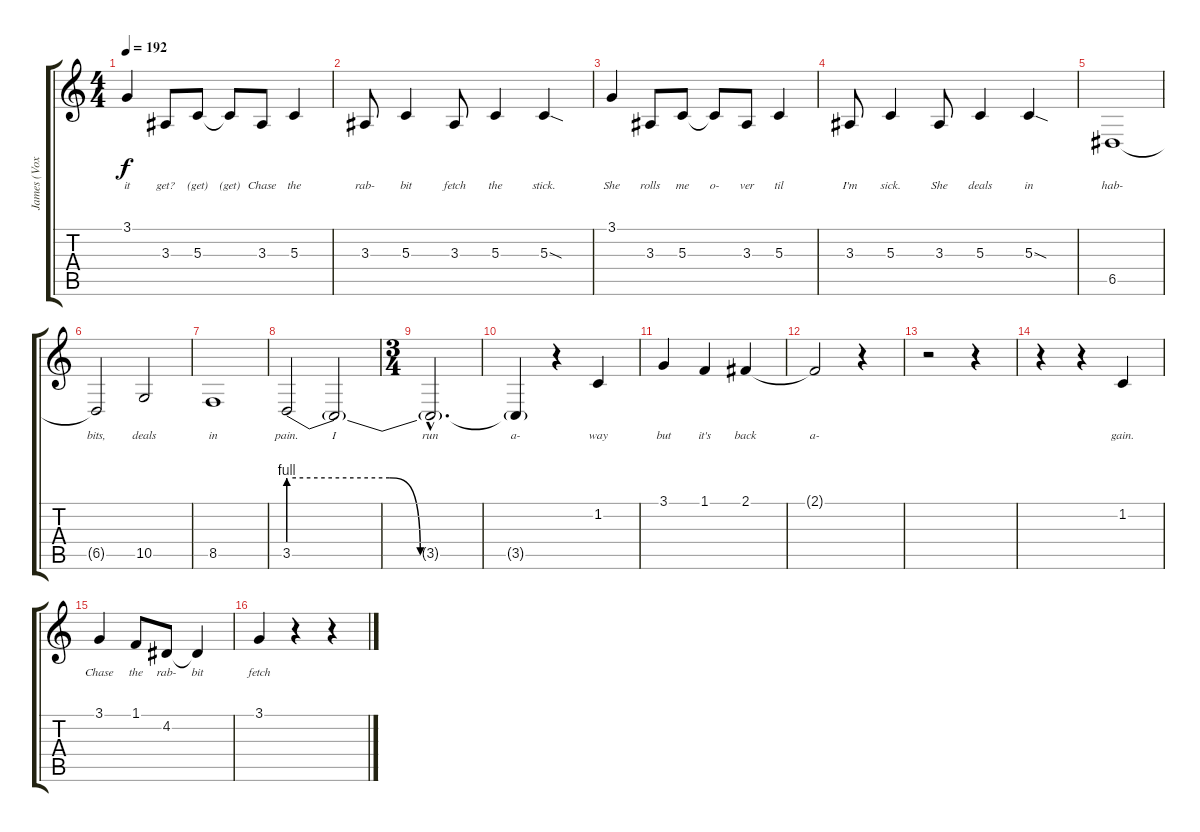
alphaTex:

\track ("James (Vox)" "James (Vox") {instrument lead2sawtooth}
\staff {score tabs}
\tuning (E4 B3 G3 D3 A2 E2) {hide}
\ts (4 4)
\tempo 192
\clef g2
\ks c
3.1.4{lyrics (0 "it") lyrics (1 "") lyrics (2 "") lyrics (3 "") lyrics (4 "") dy f} 3.3.8{lyrics (0 "get?") lyrics (1 "") lyrics (2 "") lyrics (3 "") lyrics (4 "")} 5.3.8{lyrics (0 "(get)") lyrics (1 "") lyrics (2 "") lyrics (3 "") lyrics (4 "")} 5.3{t}.8{lyrics (0 "(get)") lyrics (1 "") lyrics (2 "") lyrics (3 "") lyrics (4 "")} 3.3.8{lyrics (0 "Chase") lyrics (1 "") lyrics (2 "") lyrics (3 "") lyrics (4 "")} 5.3.4{lyrics (0 "the") lyrics (1 "") lyrics (2 "") lyrics (3 "") lyrics (4 "")} |
3.3.8{lyrics (0 "rab-") lyrics (1 "") lyrics (2 "") lyrics (3 "") lyrics (4 "")} 5.3.4{lyrics (0 "bit") lyrics (1 "") lyrics (2 "") lyrics (3 "") lyrics (4 "")} 3.3.8{lyrics (0 "fetch") lyrics (1 "") lyrics (2 "") lyrics (3 "") lyrics (4 "")} 5.3.4{lyrics (0 "the") lyrics (1 "") lyrics (2 "") lyrics (3 "") lyrics (4 "")} 5.3{sod}.4{lyrics (0 "stick.") lyrics (1 "") lyrics (2 "") lyrics (3 "") lyrics (4 "")} |
3.1.4{lyrics (0 "She") lyrics (1 "") lyrics (2 "") lyrics (3 "") lyrics (4 "")} 3.3.8{lyrics (0 "rolls") lyrics (1 "") lyrics (2 "") lyrics (3 "") lyrics (4 "")} 5.3.8{lyrics (0 "me") lyrics (1 "") lyrics (2 "") lyrics (3 "") lyrics (4 "")} 5.3{t}.8{lyrics (0 "o-") lyrics (1 "") lyrics (2 "") lyrics (3 "") lyrics (4 "")} 3.3.8{lyrics (0 "ver") lyrics (1 "") lyrics (2 "") lyrics (3 "") lyrics (4 "")} 5.3.4{lyrics (0 "til") lyrics (1 "") lyrics (2 "") lyrics (3 "") lyrics (4 "")} |
3.3.8{lyrics (0 "I'm") lyrics (1 "") lyrics (2 "") lyrics (3 "") lyrics (4 "")} 5.3.4{lyrics (0 "sick.") lyrics (1 "") lyrics (2 "") lyrics (3 "") lyrics (4 "")} 3.3.8{lyrics (0 "She") lyrics (1 "") lyrics (2 "") lyrics (3 "") lyrics (4 "")} 5.3.4{lyrics (0 "deals") lyrics (1 "") lyrics (2 "") lyrics (3 "") lyrics (4 "")} 5.3{sod}.4{lyrics (0 "in") lyrics (1 "") lyrics (2 "") lyrics (3 "") lyrics (4 "")} |
6.5.1{lyrics (0 "hab-") lyrics (1 "") lyrics (2 "") lyrics (3 "") lyrics (4 "")} |
6.5{t}.2{lyrics (0 "bits,") lyrics (1 "") lyrics (2 "") lyrics (3 "") lyrics (4 "")} 10.5.2{lyrics (0 "deals") lyrics (1 "") lyrics (2 "") lyrics (3 "") lyrics (4 "")} |
8.5.1{lyrics (0 "in") lyrics (1 "") lyrics (2 "") lyrics (3 "") lyrics (4 "")} |
3.5{be (custom 0 4 23 4 30 0 40 0 60 0)}.2{lyrics (0 "pain.") lyrics (1 "") lyrics (2 "") lyrics (3 "") lyrics (4 "")} 3.5{t}.2{lyrics (0 "I") lyrics (1 "") lyrics (2 "") lyrics (3 "") lyrics (4 "")} |
\ts (3 4)
3.5{hac t}.2{d lyrics (0 "run") lyrics (1 "") lyrics (2 "") lyrics (3 "") lyrics (4 "")} |
3.5{t}.4{lyrics (0 "a-") lyrics (1 "") lyrics (2 "") lyrics (3 "") lyrics (4 "")} r.4 1.2.4{lyrics (0 "way") lyrics (1 "") lyrics (2 "") lyrics (3 "") lyrics (4 "")} |
3.1.4{lyrics (0 "but") lyrics (1 "") lyrics (2 "") lyrics (3 "") lyrics (4 "")} 1.1.4{lyrics (0 "it's") lyrics (1 "") lyrics (2 "") lyrics (3 "") lyrics (4 "")} 2.1.4{lyrics (0 "back") lyrics (1 "") lyrics (2 "") lyrics (3 "") lyrics (4 "")} |
2.1{t}.2{lyrics (0 "a-") lyrics (1 "") lyrics (2 "") lyrics (3 "") lyrics (4 "")} r.4 |
r.2 r.4 |
r.4 r.4 1.2.4{lyrics (0 "gain.") lyrics (1 "") lyrics (2 "") lyrics (3 "") lyrics (4 "")} |
3.1.4{lyrics (0 "Chase") lyrics (1 "") lyrics (2 "") lyrics (3 "") lyrics (4 "")} 1.1.8{lyrics (0 "the") lyrics (1 "") lyrics (2 "") lyrics (3 "") lyrics (4 "")} 4.2.8{lyrics (0 "rab-") lyrics (1 "") lyrics (2 "") lyrics (3 "") lyrics (4 "")} 4.2{t}.4{lyrics (0 "bit") lyrics (1 "") lyrics (2 "") lyrics (3 "") lyrics (4 "")} |
3.1.4{lyrics (0 "fetch") lyrics (1 "") lyrics (2 "") lyrics (3 "") lyrics (4 "")} r.4 r.4
